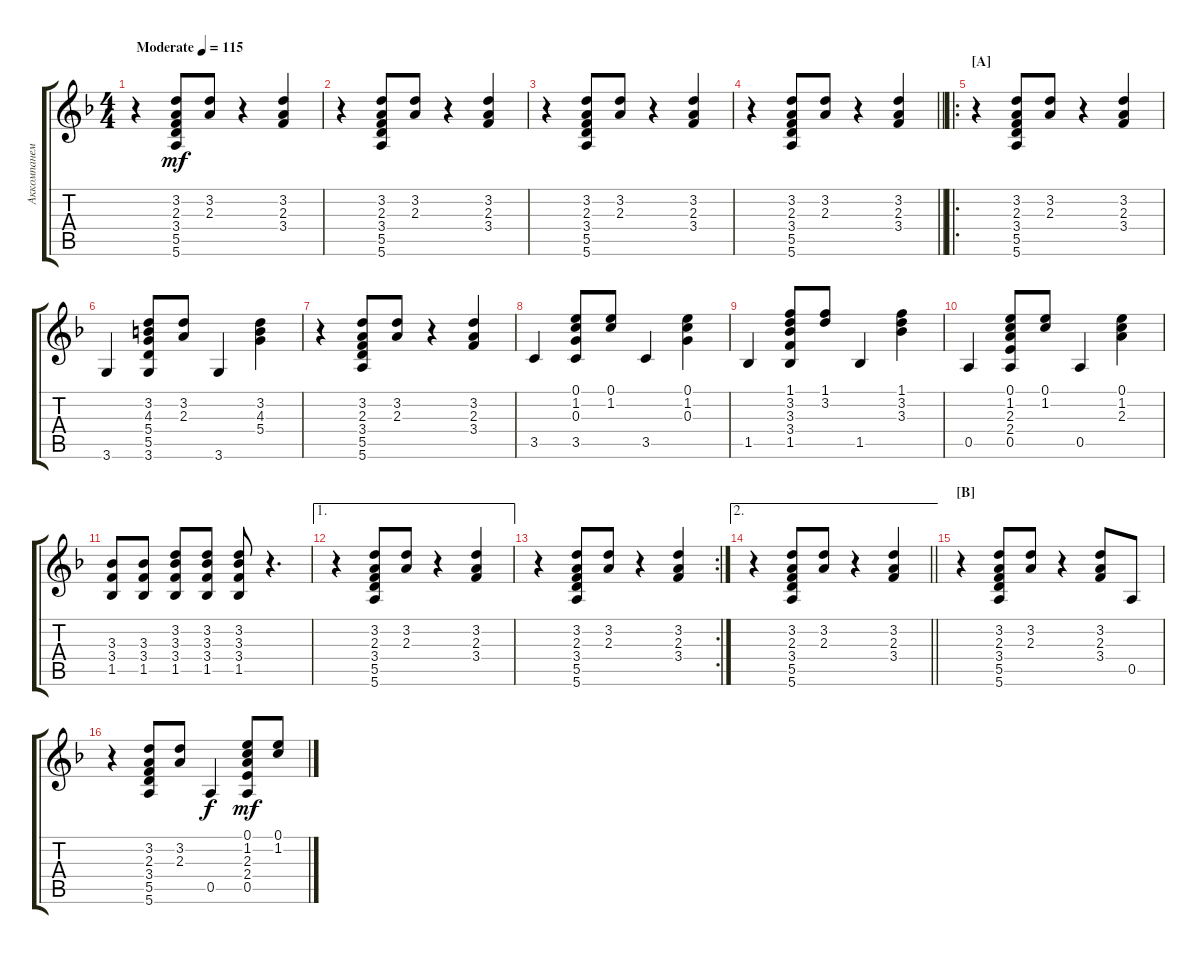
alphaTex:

\track ("Аккомпанемент" "Аккомпанем") {instrument acousticguitarsteel}
\staff {score tabs}
\tuning (E4 B3 G3 D3 A2 E2) {hide}
\ts (4 4)
\tempo (115 "Moderate")
\clef g2
\ks dminor
r.4{dy mf instrument acousticguitarsteel} (3.2 2.3 3.4 5.5 5.6).8 (3.2 2.3).8 r.4 (3.2 2.3 3.4).4 |
r.4 (3.2 2.3 3.4 5.5 5.6).8 (3.2 2.3).8 r.4 (3.2 2.3 3.4).4 |
r.4 (3.2 2.3 3.4 5.5 5.6).8 (3.2 2.3).8 r.4 (3.2 2.3 3.4).4 |
\barLineRight lightlight
r.4 (3.2 2.3 3.4 5.5 5.6).8 (3.2 2.3).8 r.4 (3.2 2.3 3.4).4 |
\ro
\section ("" "[A]")
r.4 (3.2 2.3 3.4 5.5 5.6).8 (3.2 2.3).8 r.4 (3.2 2.3 3.4).4 |
3.6.4 (3.2 4.3 5.4 5.5 3.6).8 (3.2 2.3).8 3.6.4 (3.2 4.3 5.4).4 |
r.4 (3.2 2.3 3.4 5.5 5.6).8 (3.2 2.3).8 r.4 (3.2 2.3 3.4).4 |
3.5.4 (0.1 1.2 0.3 3.5).8 (0.1 1.2).8 3.5.4 (0.1 1.2 0.3).4 |
1.5.4 (1.1 3.2 3.3 3.4 1.5).8 (1.1 3.2).8 1.5.4 (1.1 3.2 3.3).4 |
0.5.4 (0.1 1.2 2.3 2.4 0.5).8 (0.1 1.2).8 0.5.4 (0.1 1.2 2.3).4 |
(3.3 3.4 1.5).8 (3.3 3.4 1.5).8 (3.2 3.3 3.4 1.5).8 (3.2 3.3 3.4 1.5).8 (3.2 3.3 3.4 1.5).8 r.4{d} |
\ae 1
r.4 (3.2 2.3 3.4 5.5 5.6).8 (3.2 2.3).8 r.4 (3.2 2.3 3.4).4 |
\rc 2
r.4 (3.2 2.3 3.4 5.5 5.6).8 (3.2 2.3).8 r.4 (3.2 2.3 3.4).4 |
\ae 2
\barLineRight lightlight
r.4 (3.2 2.3 3.4 5.5 5.6).8 (3.2 2.3).8 r.4 (3.2 2.3 3.4).4 |
\section ("" "[B]")
r.4 (3.2 2.3 3.4 5.5 5.6).8 (3.2 2.3).8 r.4 (3.2 2.3 3.4).8 0.5.8 |
r.4 (3.2 2.3 3.4 5.5 5.6).8 (3.2 2.3).8 0.5.4{dy f} (0.1 1.2 2.3 2.4 0.5).8{dy mf} (0.1 1.2).8
